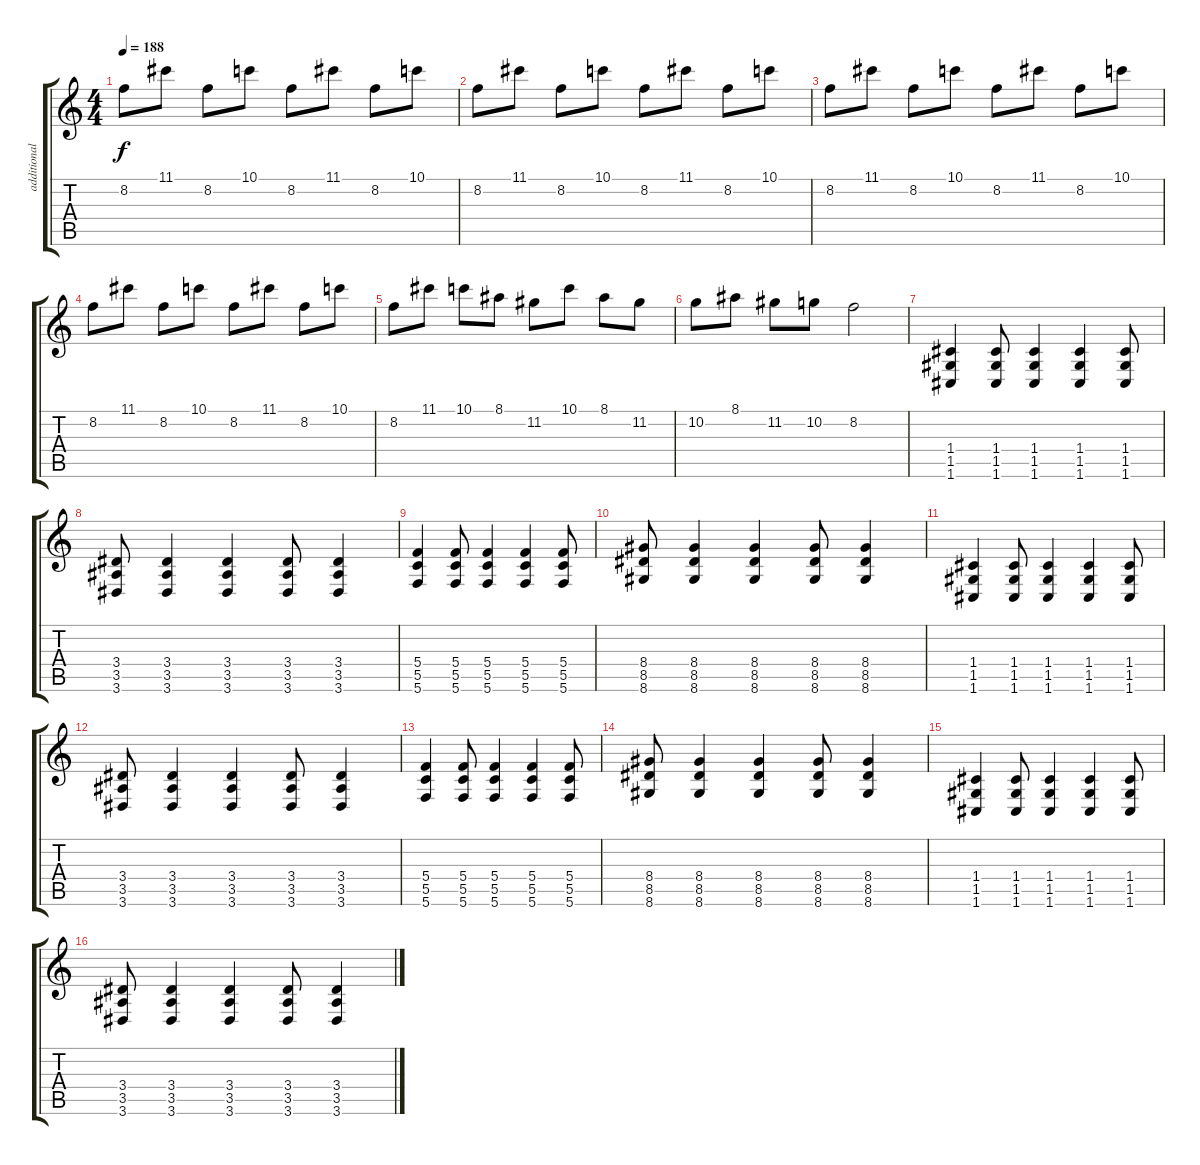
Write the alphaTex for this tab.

\track ("additional guitar" "additional") {instrument distortionguitar}
\staff {score tabs}
\tuning (D4 A3 F3 C3 G2 C2) {hide}
\ts (4 4)
\tempo 188
\clef g2
\ks c
8.2.8{dy f balance 15} 11.1.8 8.2.8{balance 1} 10.1.8 8.2.8{balance 15} 11.1.8 8.2.8{balance 1} 10.1.8 |
8.2.8{balance 15} 11.1.8 8.2.8{balance 1} 10.1.8 8.2.8{balance 15} 11.1.8 8.2.8{balance 1} 10.1.8 |
8.2.8{balance 15} 11.1.8 8.2.8{balance 1} 10.1.8 8.2.8{balance 15} 11.1.8 8.2.8{balance 1} 10.1.8 |
8.2.8{balance 15} 11.1.8 8.2.8{balance 1} 10.1.8 8.2.8{balance 15} 11.1.8 8.2.8{balance 1} 10.1.8 |
8.2.8 11.1.8{balance 14} 10.1.8 8.1.8 11.2.8 10.1.8 8.1.8 11.2.8 |
10.2.8 8.1.8 11.2.8 10.2.8 8.2.2 |
(1.4 1.5 1.6).4{volume 13 balance 8} (1.4 1.5 1.6).8 (1.4 1.5 1.6).4 (1.4 1.5 1.6).4 (1.4 1.5 1.6).8 |
(3.4 3.5 3.6).8 (3.4 3.5 3.6).4 (3.4 3.5 3.6).4 (3.4 3.5 3.6).8 (3.4 3.5 3.6).4 |
(5.4 5.5 5.6).4 (5.4 5.5 5.6).8 (5.4 5.5 5.6).4 (5.4 5.5 5.6).4 (5.4 5.5 5.6).8 |
(8.4 8.5 8.6).8 (8.4 8.5 8.6).4 (8.4 8.5 8.6).4 (8.4 8.5 8.6).8 (8.4 8.5 8.6).4 |
(1.4 1.5 1.6).4 (1.4 1.5 1.6).8 (1.4 1.5 1.6).4 (1.4 1.5 1.6).4 (1.4 1.5 1.6).8 |
(3.4 3.5 3.6).8 (3.4 3.5 3.6).4 (3.4 3.5 3.6).4 (3.4 3.5 3.6).8 (3.4 3.5 3.6).4 |
(5.4 5.5 5.6).4 (5.4 5.5 5.6).8 (5.4 5.5 5.6).4 (5.4 5.5 5.6).4 (5.4 5.5 5.6).8 |
(8.4 8.5 8.6).8 (8.4 8.5 8.6).4 (8.4 8.5 8.6).4 (8.4 8.5 8.6).8 (8.4 8.5 8.6).4 |
(1.4 1.5 1.6).4 (1.4 1.5 1.6).8 (1.4 1.5 1.6).4 (1.4 1.5 1.6).4 (1.4 1.5 1.6).8 |
(3.4 3.5 3.6).8 (3.4 3.5 3.6).4 (3.4 3.5 3.6).4 (3.4 3.5 3.6).8 (3.4 3.5 3.6).4
